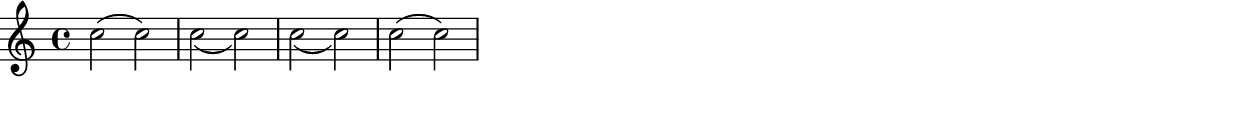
%% Generated by lilypond-book
%% Options: [exampleindent=10.16\mm,indent=0\mm,line-width=160\mm,paper-height=845.047\pt,paper-width=597.508\pt,papersize='(cons (* 597.508 pt) (* 845.047 pt)),quote]
\include "lilypond-book-preamble.ly"


% ****************************************************************
% Start cut-&-pastable-section
% ****************************************************************

#(ly:set-option 'eps-box-padding 3.000000)



\paper {
  #(set-paper-size '(cons (* 597.508 pt) (* 845.047 pt)))
  indent = 0\mm
  line-width = 160\mm
  % offset the left padding, also add 1mm as lilypond creates cropped
  % images with a little space on the right
  line-width = #(- line-width (* mm  3.000000) (* mm 1))
  line-width = 160\mm - 2.0 * 10.16\mm
  % offset the left padding, also add 1mm as lilypond creates cropped
  % images with a little space on the right
  line-width = #(- line-width (* mm  3.000000) (* mm 1))
}

\layout {
  
}




% ****************************************************************
% ly snippet:
% ****************************************************************
\sourcefileline 2943
\relative {
  c''2( c)
  \slurDown
  c2( c)
  c2( c)
  \slurNeutral
  c2( c)
}


% ****************************************************************
% end ly snippet
% ****************************************************************
